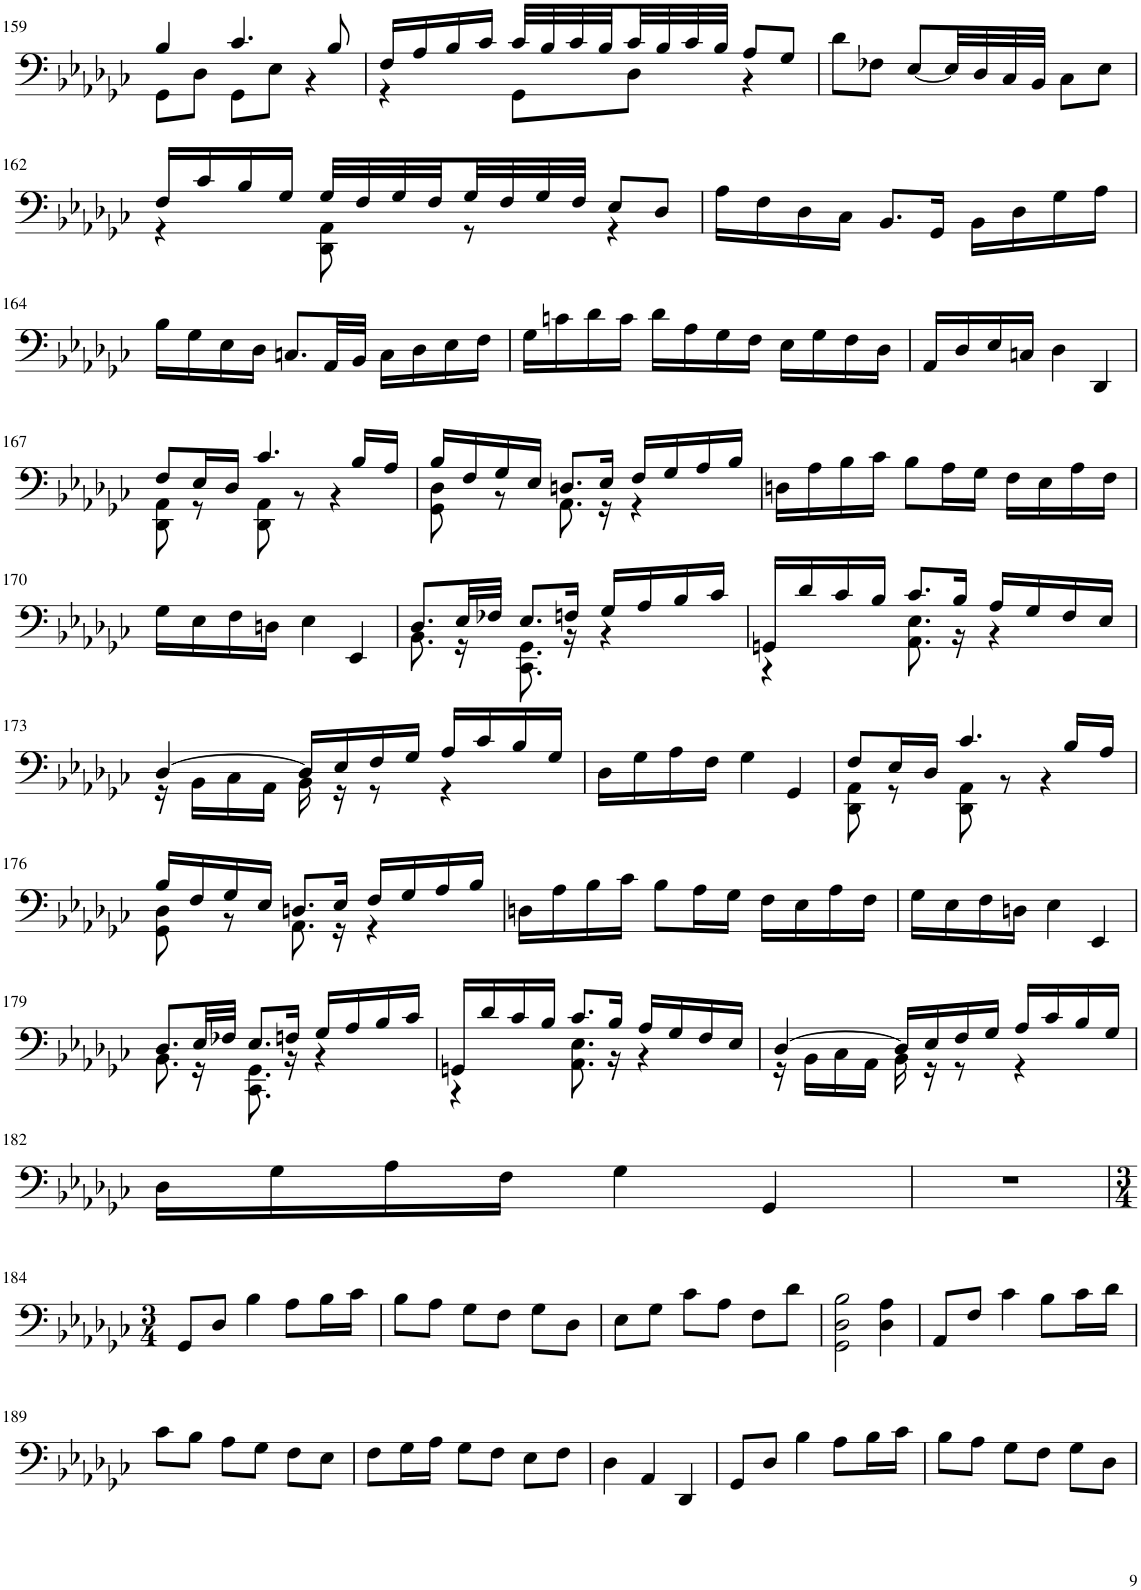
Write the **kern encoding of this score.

**kern
*part1
*staff1
*I"Harp
*I'Hp
!!LO:PB:g=z
*clefF4
*k[b-e-a-d-g-c-]
*M3/4
=159
*^
4B-/	8GG-\L
.	8D-\J
4.c-/	8GG-\L
.	8E-\J
.	4r
8B-/	.
=160	=160
16F/LL	4r
16A-/	.
16B-/	.
16c-/JJ	.
32c-/LLL	8GG-\L
32B-/	.
32c-/	.
32B-/	.
32c-/	8D-\J
32B-/	.
32c-/	.
32B-/JJJ	.
8A-/L	4r
8G-/J	.
*v	*v
=161
8d-\L
8F-X\J
[8E-/L
32E-/LL]
32D-/
32C-/
32BB-/JJJ
8C-\L
8E-\J
!!LO:LB:g=z
=162
*^
16F/LL	4r
16c-/	.
16B-/	.
16G-/JJ	.
32G-/LLL	8DD-\ 8AA-\
32F/	.
32G-/	.
32F/	.
32G-/	8r
32F/	.
32G-/	.
32F/JJJ	.
8E-/L	4r
8D-/J	.
*v	*v
=163
16A-\LL
16F\
16D-\
16C-\JJ
8.BB-/L
16GG-/Jk
16BB-\LL
16D-\
16G-\
16A-\JJ
!!LO:LB:g=z
=164
16B-\LL
16G-\
16E-\
16D-\JJ
8.Cn/L
32AA-/LL
32BB-/JJJ
16C\LL
16D-\
16E-\
16F\JJ
=165
16G-\LL
16cn\
16d-\
16c\JJ
16d-\LL
16A-\
16G-\
16F\JJ
16E-\LL
16G-\
16F\
16D-\JJ
=166
16AA-/LL
16D-/
16E-/
16Cn/JJ
4D-\
4DD-/
!!LO:LB:g=z
=167
*^
8F/L	8DD-\ 8AA-\
16E-/L	8r
16D-/JJ	.
4.c-/	8DD-\ 8AA-\
.	8r
.	4r
16B-/LL	.
16A-/JJ	.
=168	=168
16B-/LL	8GG-\ 8D-\
16F/	.
16G-/	8r
16E-/JJ	.
8.Dn/L	8.AA-\
16E-/Jk	16r
16F/LL	4r
16G-/	.
16A-/	.
16B-/JJ	.
*v	*v
=169
16Dn\LL
16A-\
16B-\
16c-\JJ
8B-\L
16A-\L
16G-\JJ
16F\LL
16E-\
16A-\
16F\JJ
!!LO:LB:g=z
=170
16G-\LL
16E-\
16F\
16Dn\JJ
4E-\
4EE-/
=171
*^
8.D-/L	8.BB-\
32E-/LL	16r
32F-X/JJJ	.
8.E-/L	8.CC-\ 8.GG-\
16Fn/Jk	16r
16G-/LL	4r
16A-/	.
16B-/	.
16c-/JJ	.
=172	=172
16GGn/LL	4r
16d-/	.
16c-/	.
16B-/JJ	.
8.c-/L	8.AA-\ 8.E-\
16B-/Jk	16r
16A-/LL	4r
16G-/	.
16F/	.
16E-/JJ	.
!!LO:LB:g=z	!!
=173	=173
[4D-/	16r
.	16BB-\LL
.	16C-\
.	16AA-\JJ
16D-/LL]	16BB-\
16E-/	16r
16F/	8r
16G-/JJ	.
16A-/LL	4r
16c-/	.
16B-/	.
16G-/JJ	.
*v	*v
=174
16D-\LL
16G-\
16A-\
16F\JJ
4G-\
4GG-/
=175
*^
8F/L	8DD-\ 8AA-\
16E-/L	8r
16D-/JJ	.
4.c-/	8DD-\ 8AA-\
.	8r
.	4r
16B-/LL	.
16A-/JJ	.
!!LO:LB:g=z	!!
=176	=176
16B-/LL	8GG-\ 8D-\
16F/	.
16G-/	8r
16E-/JJ	.
8.Dn/L	8.AA-\
16E-/Jk	16r
16F/LL	4r
16G-/	.
16A-/	.
16B-/JJ	.
*v	*v
=177
16Dn\LL
16A-\
16B-\
16c-\JJ
8B-\L
16A-\L
16G-\JJ
16F\LL
16E-\
16A-\
16F\JJ
=178
16G-\LL
16E-\
16F\
16Dn\JJ
4E-\
4EE-/
!!LO:LB:g=z
=179
*^
8.D-/L	8.BB-\
32E-/LL	16r
32F-X/JJJ	.
8.E-/L	8.CC-\ 8.GG-\
16Fn/Jk	16r
16G-/LL	4r
16A-/	.
16B-/	.
16c-/JJ	.
=180	=180
16GGn/LL	4r
16d-/	.
16c-/	.
16B-/JJ	.
8.c-/L	8.AA-\ 8.E-\
16B-/Jk	16r
16A-/LL	4r
16G-/	.
16F/	.
16E-/JJ	.
=181	=181
[4D-/	16r
.	16BB-\LL
.	16C-\
.	16AA-\JJ
16D-/LL]	16BB-\
16E-/	16r
16F/	8r
16G-/JJ	.
16A-/LL	4r
16c-/	.
16B-/	.
16G-/JJ	.
*v	*v
!!LO:LB:g=z
=182
16D-\LL
16G-\
16A-\
16F\JJ
4G-\
4GG-/
=183
2.r
!!LO:LB:g=z
=184
*M3/4
8GG-/L
8D-/J
4B-\
8A-\L
16B-\L
16c-\JJ
=185
8B-\L
8A-\J
8G-\L
8F\J
8G-\L
8D-\J
=186
8E-\L
8G-\J
8c-\L
8A-\J
8F\L
8d-\J
=187
2GG-\ 2D-\ 2B-\
4D-\ 4A-\
=188
8AA-/L
8F/J
4c-\
8B-\L
16c-\L
16d-\JJ
!!LO:LB:g=z
=189
8c-\L
8B-\J
8A-\L
8G-\J
8F\L
8E-\J
=190
8F\L
16G-\L
16A-\JJ
8G-\L
8F\J
8E-\L
8F\J
=191
4D-\
4AA-/
4DD-/
=192
8GG-/L
8D-/J
4B-\
8A-\L
16B-\L
16c-\JJ
=193
8B-\L
8A-\J
8G-\L
8F\J
8G-\L
8D-\J
=
*-
